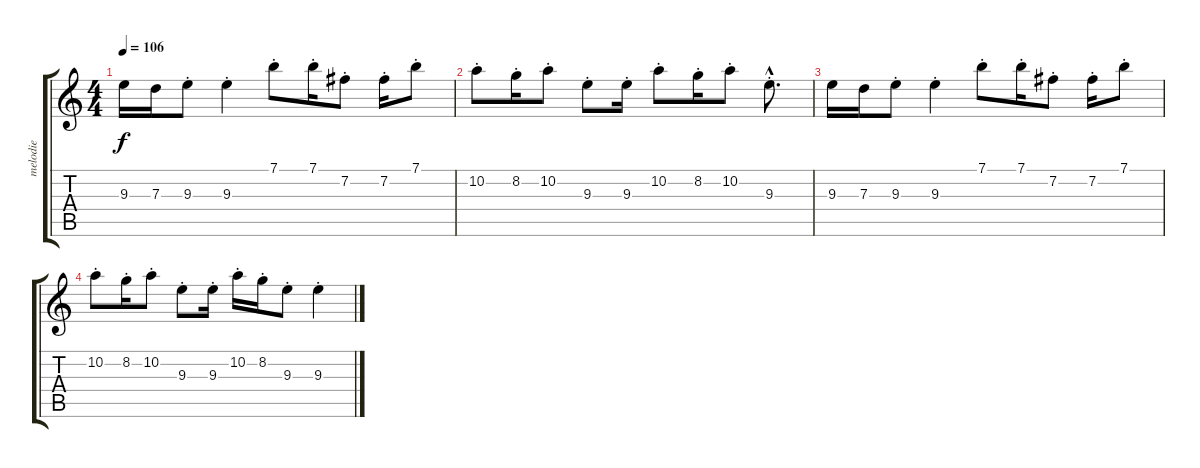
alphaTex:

\track ("melodie" "melodie") {instrument electricguitarclean}
\staff {score tabs}
\tuning (E4 B3 G3 D3 A2 E2) {hide}
\ts (4 4)
\tempo 106
\clef g2
\ks c
9.3.16{dy f} 7.3.16 9.3{st}.8 9.3{st}.4 7.1{st}.8 7.1{st}.16 7.2{st}.8 7.2{st}.16 7.1{st}.8 |
10.2{st}.8 8.2{st}.16 10.2{st}.8 9.3{st}.8 9.3{st}.16 10.2{st}.8 8.2{st}.16 10.2{st}.8 9.3{hac st}.8{d} |
9.3.16 7.3.16 9.3{st}.8 9.3{st}.4 7.1{st}.8 7.1{st}.16 7.2{st}.8 7.2{st}.16 7.1{st}.8 |
10.2{st}.8 8.2{st}.16 10.2{st}.8 9.3{st}.8 9.3{st}.16 10.2{st}.16 8.2{st}.16 9.3{st}.8 9.3{st}.4
